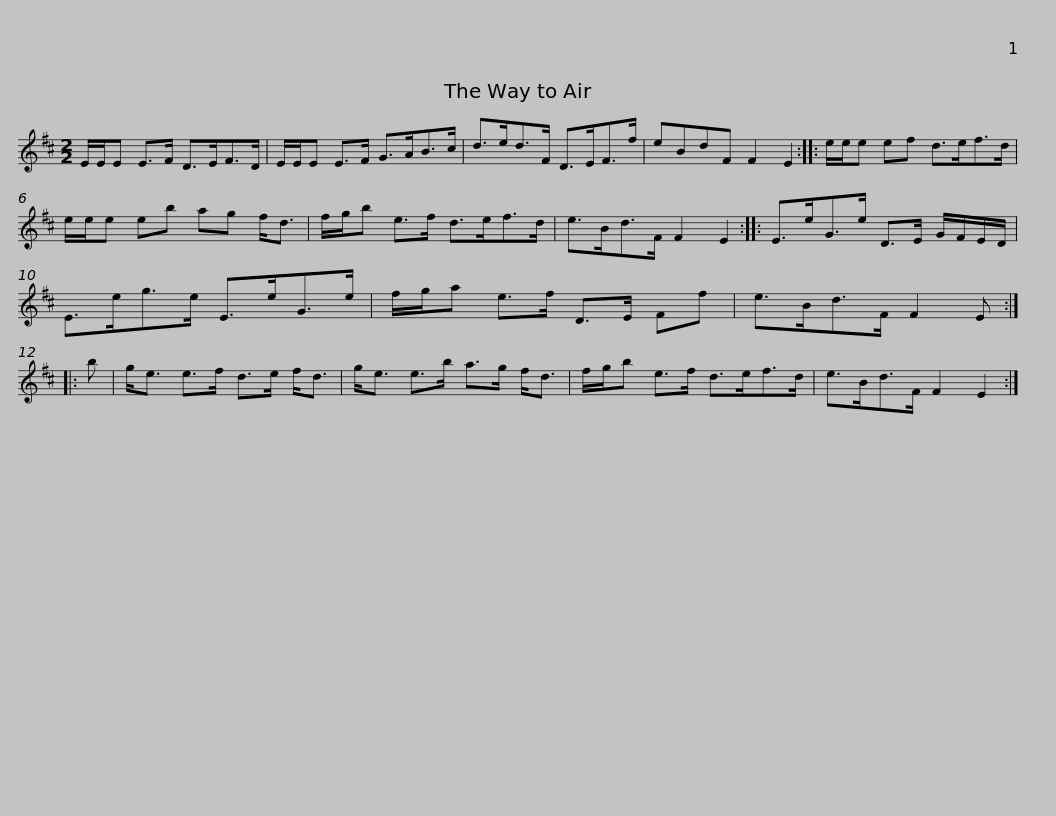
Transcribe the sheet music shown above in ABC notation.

X:1
L:1/8
M:2/2
I:linebreak $
K:D
V:1 treble
V:1
 E/E/E E>F D>EF>D | E/E/E E>F G>AB>c | d>ed>F D>EF>f | eBdF F2 E2 ::$ e/e/e ef d>ef>d | %5
 e/e/e eb ag f<d | f/g/b e>f d>ef>d | e>Bd>F F2 E2 ::$ E>eG>e D>E G/F/E/D/ | E>eg>e E>eG>e | %10
 f/g/a e>f D>E Ff | e>Bd>F F2 E :: b |$ g<e e>f d>e f<d | g<e e>b a>g f<d | %15
 f/g/b e>f d>ef>d | e>Bd>F F2 E2 :| %17
